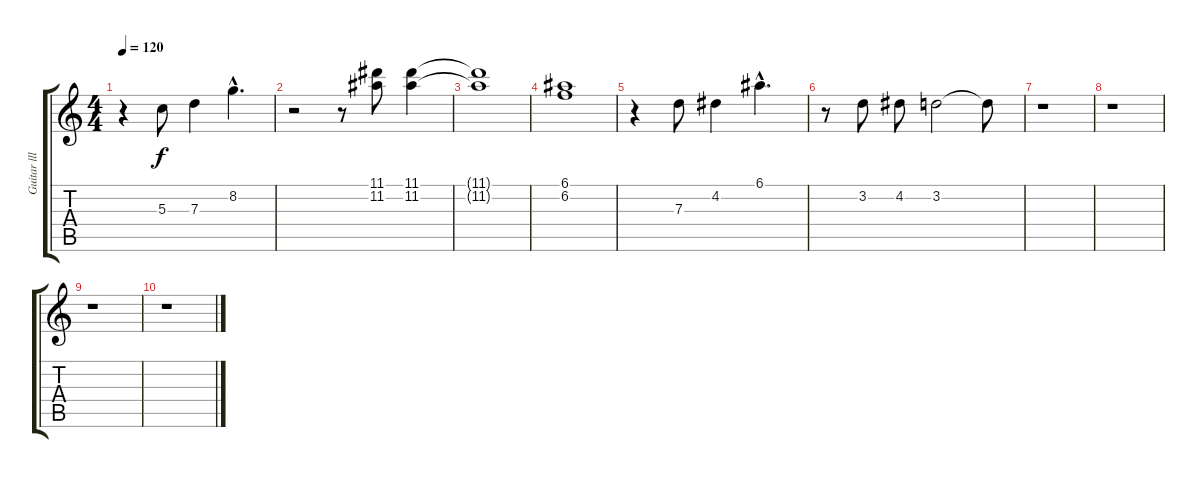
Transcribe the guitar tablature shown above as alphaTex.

\track ("Guitar lll" "Guitar lll") {instrument electricguitarclean}
\staff {score tabs}
\tuning (E4 B3 G3 D3 A2 E2) {hide}
\ts (4 4)
\tempo 120
\clef g2
\ks c
r.4{dy f} 5.3.8 7.3.4 8.2{hac}.4{d} |
r.2 r.8 (11.1 11.2).8 (11.1 11.2).4 |
(11.1{t} 11.2{t}).1 |
(6.1 6.2).1 |
r.4 7.3.8 4.2.4 6.1{hac}.4{d} |
r.8 3.2.8 4.2.8 3.2.2 3.2{t}.8 |
r.1 |
r.1 |
r.1 |
r.1
